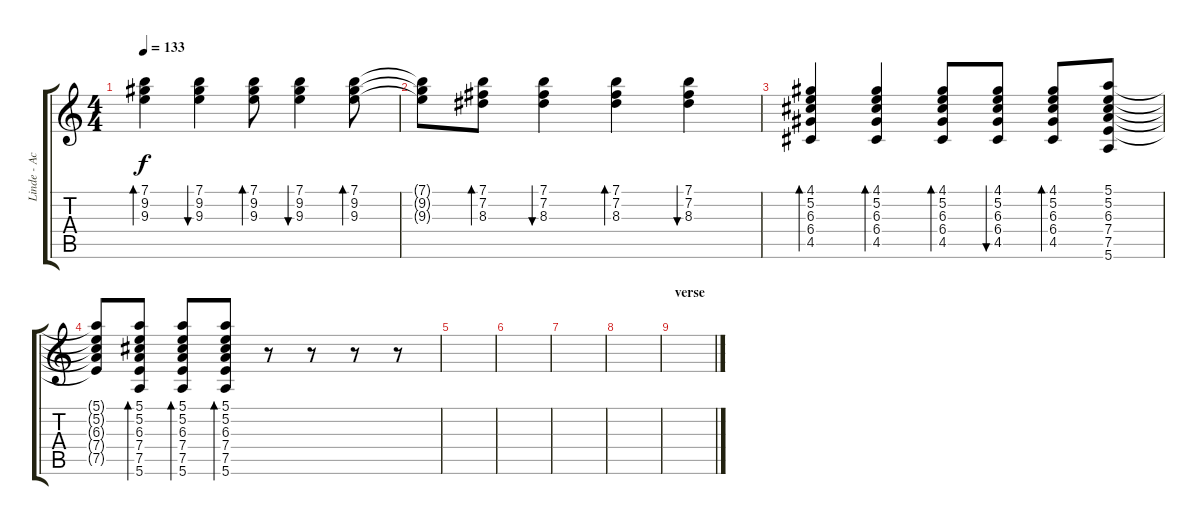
\track ("Linde - Acoustic" "Linde - Ac") {instrument acousticguitarsteel}
\staff {score tabs}
\tuning (E4 B3 G3 D3 A2 E2) {hide}
\ts (4 4)
\tempo 133
\clef g2
\ks c
(7.1 9.2 9.3).4{bd 120 dy f} (7.1 9.2 9.3).4{bu 120} (7.1 9.2 9.3).8{bd 120} (7.1 9.2 9.3).4{bu 120} (7.1 9.2 9.3).8{bd 120} |
(7.1{t} 9.2{t} 9.3{t}).8 (7.1 7.2 8.3).8{bd 120} (7.1 7.2 8.3).4{bu 120} (7.1 7.2 8.3).4{bd 120} (7.1 7.2 8.3).4{bu 120} |
(4.1 5.2 6.3 6.4 4.5).4{bd 60} (4.1 5.2 6.3 6.4 4.5).4{bd 60} (4.1 5.2 6.3 6.4 4.5).8{bd 60} (4.1 5.2 6.3 6.4 4.5).8{bu 60} (4.1 5.2 6.3 6.4 4.5).8{bd 60} (5.1 5.2 6.3 7.4 7.5 5.6).8 |
(5.1{t} 5.2{t} 6.3{t} 7.4{t} 7.5{t}).8 (5.1 5.2 6.3 7.4 7.5 5.6).8{bd 60} (5.1 5.2 6.3 7.4 7.5 5.6).8{bd 60} (5.1 5.2 6.3 7.4 7.5 5.6).8{bd 60} r.8 r.8 r.8 r.8 |
|
|
|
|
\section ("" "verse")
